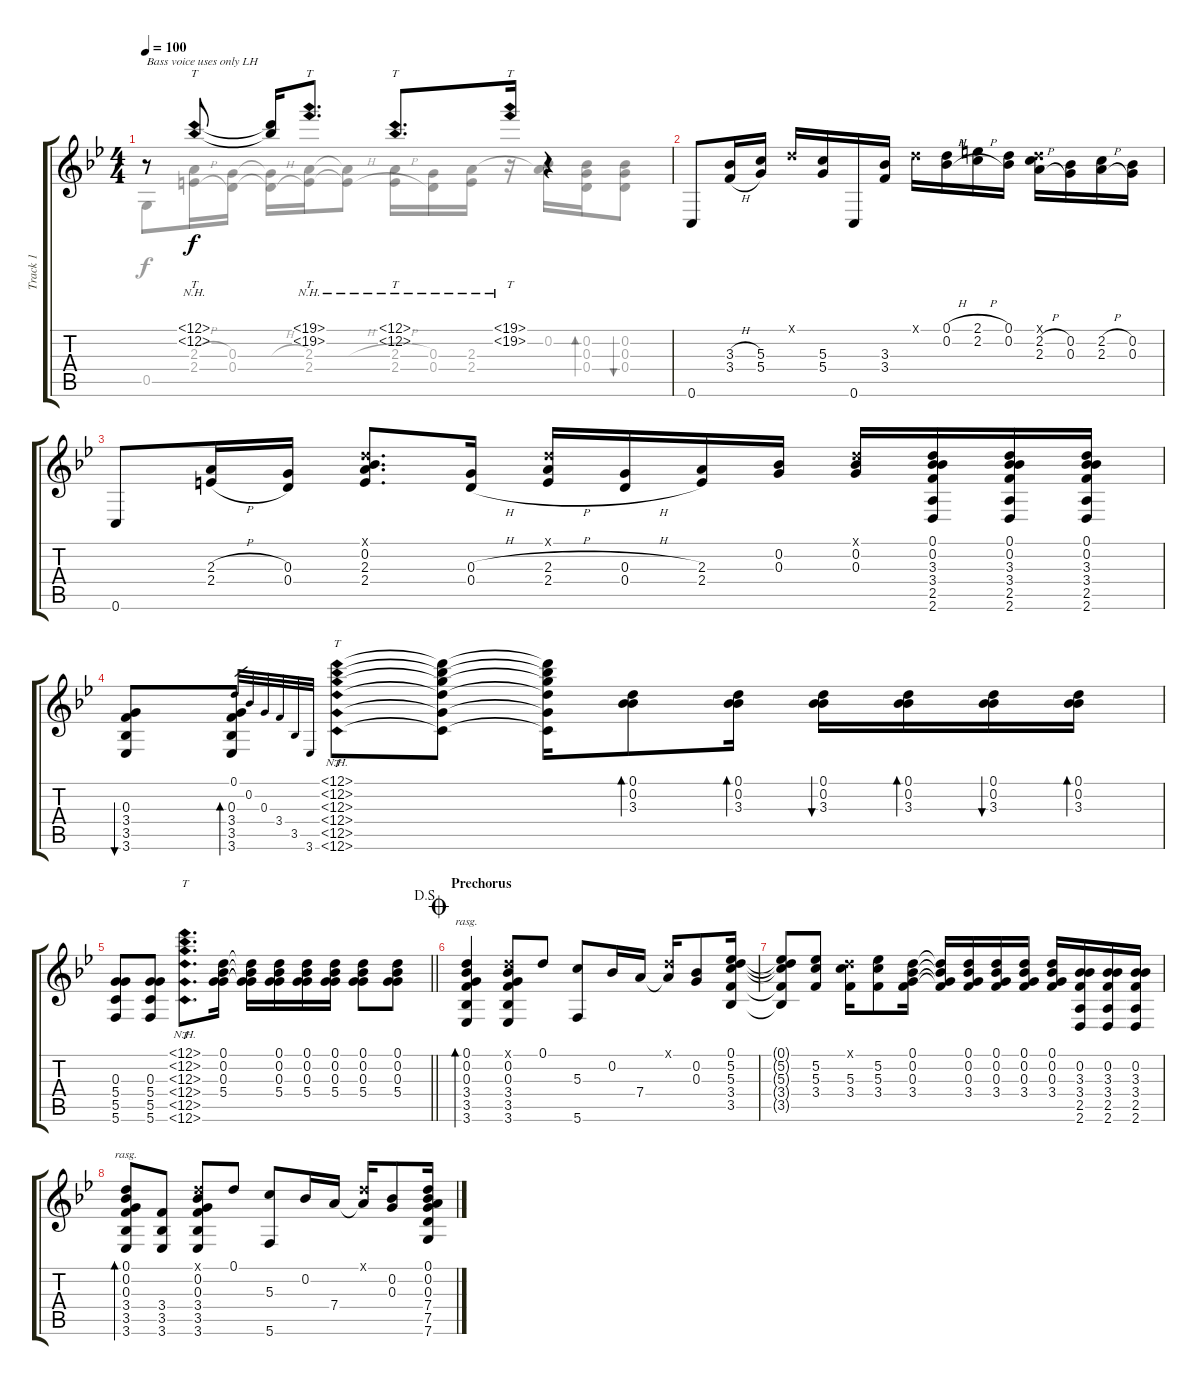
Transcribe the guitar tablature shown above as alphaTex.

\track ("Track 1" "Track 1") {instrument acousticguitarsteel}
\staff {score tabs}
\tuning (D4 Bb3 G3 D3 G2 C2) {hide}
\voice
\ts (4 4)
\tempo 100
\clef g2
\ks bb
r.8{txt "Bass voice uses only LH" dy f} (12.1{nh} 12.2{nh}).8{tt} (12.1{t} 12.2{t}).16 (19.1{nh} 19.2{nh}).8{tt d} (12.1{nh} 12.2{nh}).8{tt d} (19.1{nh} 19.2{nh}).16{tt} r.4 |
0.6.8 (3.3{h} 3.4{h}).16 (5.3 5.4).16 0.1{x}.16 (5.3 5.4).16 0.6.16 (3.3 3.4).16 0.1{x}.16 (0.1{h} 0.2{h}).16 (2.1{h} 2.2{h}).16 (0.1 0.2).16 (0.1{x} 2.2{h} 2.3{h}).16 (0.2 0.3).16 (2.2{h} 2.3{h}).16 (0.2 0.3).16 |
0.6.8 (2.3{h} 2.4{h}).16 (0.3 0.4).16 (0.1{x} 0.2 2.3 2.4).8{d} (0.3{h} 0.4{h}).16 (0.1{x} 2.3{h} 2.4{h}).16 (0.3{h} 0.4{h}).16 (2.3 2.4).16 (0.2 0.3).16 (0.1{x} 0.2 0.3).16 (0.1 0.2 3.3 3.4 2.5 2.6).16 (0.1 0.2 3.3 3.4 2.5 2.6).16 (0.1 0.2 3.3 3.4 2.5 2.6).16 |
(0.3 3.4 3.5 3.6).8{bu 60} (0.3 3.4 3.5 3.6).8{bd 60} 0.1.32{gr} 0.2.32{gr} 0.3.32{gr} 3.4.32{gr} 3.5.32{gr} 3.6.32{gr} (12.1{nh} 12.2{nh} 12.3{nh} 12.4{nh} 12.5{nh} 12.6{nh}).8{tt} (12.1{t} 12.2{t} 12.3{t} 12.4{t} 12.5{t} 12.6{t}).8 (12.1{t} 12.2{t} 12.3{t} 12.4{t} 12.5{t} 12.6{t}).16 (0.1 0.2 3.3).8{bd 60} (0.1 0.2 3.3).16{bd 60} (0.1 0.2 3.3).16{bu 60} (0.1 0.2 3.3).16{bd 60} (0.1 0.2 3.3).16{bu 60} (0.1 0.2 3.3).16{bd 60} |
\jump dalsegno
\barLineRight lightlight
(0.3 5.4 5.5 5.6).8 (0.3 5.4 5.5 5.6).8 (12.1{nh} 12.2{nh} 12.3{nh} 12.4{nh} 12.5{nh} 12.6{nh}).8{tt d} (0.1 0.2 0.3 5.4).16 (0.1{t} 0.2{t} 0.3{t} 5.4{t}).16 (0.1 0.2 0.3 5.4).16 (0.1 0.2 0.3 5.4).16 (0.1 0.2 0.3 5.4).16 (0.1 0.2 0.3 5.4).8 (0.1 0.2 0.3 5.4).8 |
\section ("" "Prechorus")
\jump coda
(0.1 0.2 0.3 3.4 3.5 3.6).4{bd 60 rasg ii} (0.1{x} 0.2 0.3 3.4 3.5 3.6).8 0.1.8 (5.3 5.6).8 0.2.16 7.4.16 (0.1{x} 7.4{t}).16 (0.2 0.3).8 (0.1 5.2 5.3 3.4 3.5).16 |
(0.1{t} 5.2{t} 5.3{t} 3.4{t} 3.5{t}).8 (5.2 5.3 3.4).8 (0.1{x} 5.3 3.4).16 (5.2 5.3 3.4).8 (0.1 0.2 0.3 3.4).16 (0.1{t} 0.2{t} 0.3{t} 3.4{t}).16 (0.1 0.2 0.3 3.4).16 (0.1 0.2 0.3 3.4).16 (0.1 0.2 0.3 3.4).16 (0.1 0.2 0.3 3.4).16 (0.2 3.3 3.4 2.5 2.6).16 (0.2 3.3 3.4 2.5 2.6).16 (0.2 3.3 3.4 2.5 2.6).16 |
(0.1 0.2 0.3 3.4 3.5 3.6).8{bd 120 rasg ii} (3.4 3.5 3.6).8 (0.1{x} 0.2 0.3 3.4 3.5 3.6).8 0.1.8 (5.3 5.6).8 0.2.16 7.4.16 (0.1{x} 7.4{t}).16 (0.2 0.3).8 (0.1 0.2 0.3 7.4 7.5 7.6).16
\voice
\clef g2
\ottava regular
\simile none
\ks bb
0.5.8{dy f} (2.3{h} 2.4{h}).16 (0.3 0.4).16 (0.3{h t} 0.4{h t}).16 (2.3 2.4).16 (2.3{h t} 2.4{h t}).8 (2.3{h} 2.4{h}).16 (0.3 0.4).16 (2.3 2.4).16 r.16 (0.2 2.3{t}).16 (0.2 0.3 0.4).16{bd 60} (0.2 0.3 0.4).8{bu 60} |
|
|
|
\barLineRight lightlight
|
|
|
